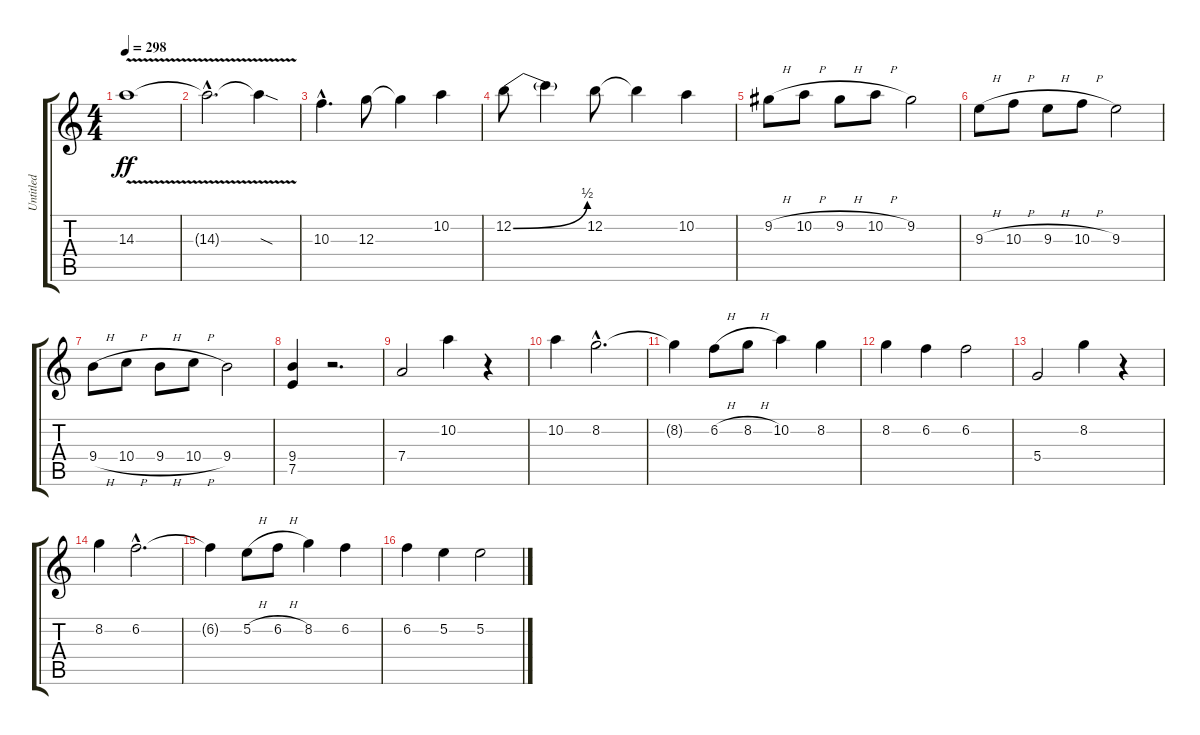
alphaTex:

\track ("Untitled" "Untitled") {instrument distortionguitar}
\staff {score tabs}
\tuning (E4 B3 G3 D3 A2 E2) {hide}
\ts (4 4)
\tempo 298
\clef g2
\ks c
14.3{v}.1{dy ff} |
14.3{v hac t}.2{d} 14.3{sod t}.4 |
10.3{hac}.4{d} 12.3.8 12.3{t}.4 10.2.4 |
12.2{be (bend 0 0 60 2)}.8 12.2{t}.4 12.2.8 12.2{t}.4 10.2.4 |
9.2{h}.8 10.2{h}.8 9.2{h}.8 10.2{h}.8 9.2.2 |
9.3{h}.8 10.3{h}.8 9.3{h}.8 10.3{h}.8 9.3.2 |
9.4{h}.8 10.4{h}.8 9.4{h}.8 10.4{h}.8 9.4.2 |
(9.4 7.5).4 r.2{d} |
7.4.2 10.2.4 r.4 |
10.2.4 8.2{hac}.2{d} |
8.2{t}.4 6.2{h}.8 8.2{h}.8 10.2.4 8.2.4 |
8.2.4 6.2.4 6.2.2 |
5.4.2 8.2.4 r.4 |
8.2.4 6.2{hac}.2{d} |
6.2{t}.4 5.2{h}.8 6.2{h}.8 8.2.4 6.2.4 |
6.2.4 5.2.4 5.2.2
